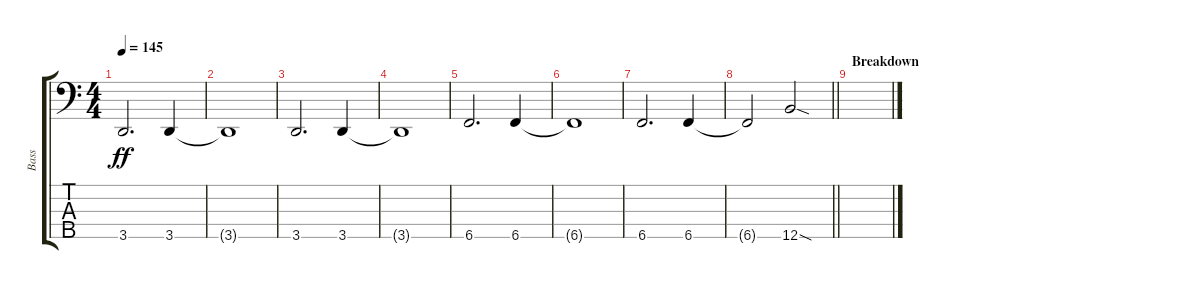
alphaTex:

\track ("Bass" "Bass") {instrument electricbassfinger}
\staff {score tabs}
\tuning (G2 D2 A1 E1 B0) {hide}
\ts (4 4)
\tempo 145
\clef f4
\ks c
3.5.2{d dy ff} 3.5.4 |
3.5{t}.1 |
3.5.2{d} 3.5.4 |
3.5{t}.1 |
6.5.2{d} 6.5.4 |
6.5{t}.1 |
6.5.2{d} 6.5.4 |
\barLineRight lightlight
6.5{t}.2 12.5{sod}.2 |
\section ("" "Breakdown")
